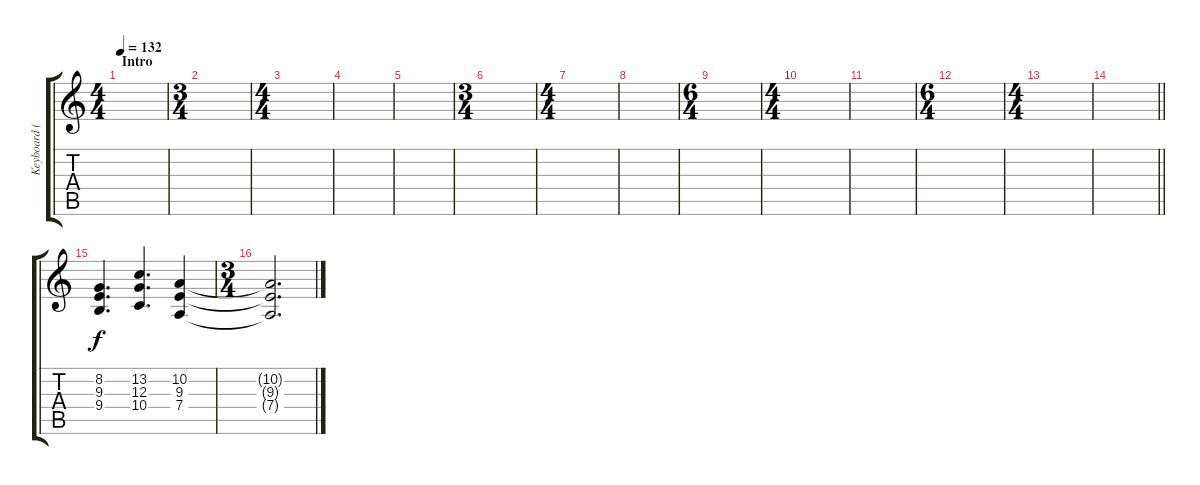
\track ("Keyboard (other)" "Keyboard (") {instrument drawbarorgan}
\staff {score tabs}
\tuning (E4 B3 G3 D3 A2 E2) {hide}
\ts (4 4)
\section ("" "Intro")
\tempo 132
\clef g2
\ks c
|
\ts (3 4)
|
\ts (4 4)
|
|
|
\ts (3 4)
|
\ts (4 4)
|
|
\ts (6 4)
|
\ts (4 4)
|
|
\ts (6 4)
|
\ts (4 4)
|
\barLineRight lightlight
|
(8.2 9.3 9.4).4{d} (13.2 12.3 10.4).4{d} (10.2 9.3 7.4).4 |
\ts (3 4)
(10.2{t} 9.3{t} 7.4{t}).2{d}
